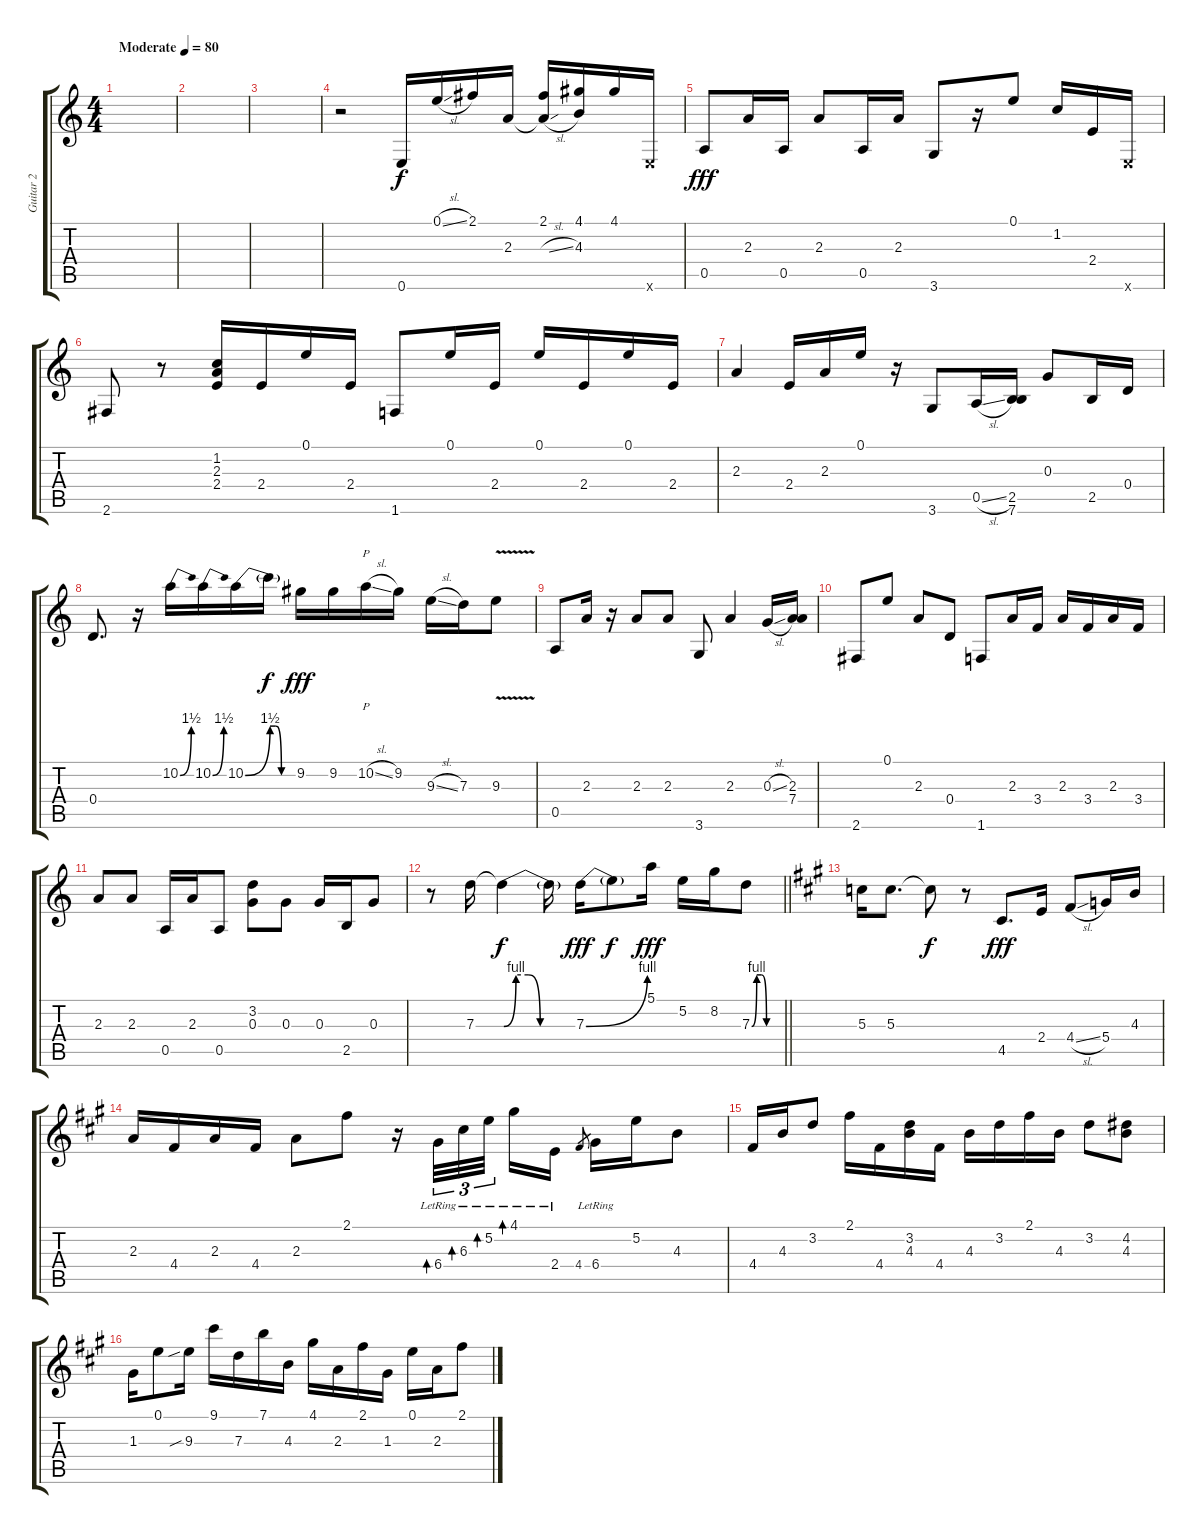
\track ("Guitar 2" "Guitar 2") {instrument electricguitarjazz}
\staff {score tabs}
\tuning (E4 B3 G3 D3 A2 E2) {hide}
\ts (4 4)
\tempo (80 "Moderate")
\clef g2
\ks c
|
|
|
r.2 0.6.16 0.1{sl}.16 2.1.16 2.3.16 (2.1 2.3{sl t}).16 (4.1 4.3).16 4.1.16 0.6{x}.16 |
0.5.8{dy fff} 2.3.16 0.5.16 2.3.8 0.5.16 2.3.16 3.6.8 r.16 0.1.8 1.2.16 2.4.16 0.6{x}.16 |
2.6.8 r.8 (1.2 2.3 2.4).16 2.4.16 0.1.16 2.4.16 1.6.8 0.1.16 2.4.16 0.1.16 2.4.16 0.1.16 2.4.16 |
2.3.4 2.4.16 2.3.16 0.1.16 r.16 3.6.8 0.5{sl}.16 (2.5 7.6).16 0.3.8 2.5.16 0.4.16 |
0.4.8{d} r.16 10.2{be (bend 0 0 60 6)}.16 10.2{be (bend 0 0 60 6)}.16 10.2{be (bend 0 0 60 6)}.16 10.2{be (custom 0 6 15 6 30 0 60 0) t}.16{dy f} 9.2.16{dy fff} 9.2.16 10.2{sl}.16{p} 9.2.16 9.3{sl}.16 7.3.16 9.3{v}.8 |
0.5.8 2.3.16 r.16 2.3.8 2.3.8 3.6.8 2.3.4 0.3{sl}.16 (2.3 7.4).16 |
2.6.8 0.1.8 2.3.8 0.4.8 1.6.8 2.3.16 3.4.16 2.3.16 3.4.16 2.3.16 3.4.16 |
2.3.8 2.3.8 0.5.16 2.3.16 0.5.8 (3.2 0.3).8 0.3.8 0.3.16 2.5.16 0.3.8 |
\barLineRight lightlight
r.8 7.3.16 7.3{be (custom 0 0 10 4 20 4 30 0 60 0) t}.4{dy f} 7.3{t}.16 7.3{be (bend 0 0 60 4)}.16{dy fff} 7.3{t}.8{dy f} 5.1.16{dy fff} 5.2.16 8.2.16 7.3{be (custom 0 0 10 4 20 4 30 0 60 0)}.8 |
\ks a
5.3.16 5.3.8{d} 5.3{t}.8{dy f} r.8 4.5.8{d dy fff} 2.4.16 4.4{sl}.8 5.4.16 4.3.16 |
2.3.16 4.4.16 2.3.16 4.4.16 2.3.8 2.1.8 r.16 6.4{lr}.32{tu (3 2) bd 60} 6.3{lr}.32{tu (3 2) bd 60} 5.2{lr}.32{tu (3 2) bd 60 beam splitsecondary} 4.1{lr}.16{bd 60} 2.4{lr}.16 4.4.8{gr} 6.4{lr}.16 5.2.16 4.3.8 |
4.4.16 4.3.16 3.2.8 2.1.16 4.4.16 (3.2 4.3).16 4.4.16 4.3.16 3.2.16 2.1.16 4.3.16 3.2.8 (4.2 4.3).8 |
1.3.16 0.1.8 9.3{sib}.16 9.1.16 7.3.16 7.1.16 4.3.16 4.1.16 2.3.16 2.1.16 1.3.16 0.1.16 2.3.16 2.1.8
